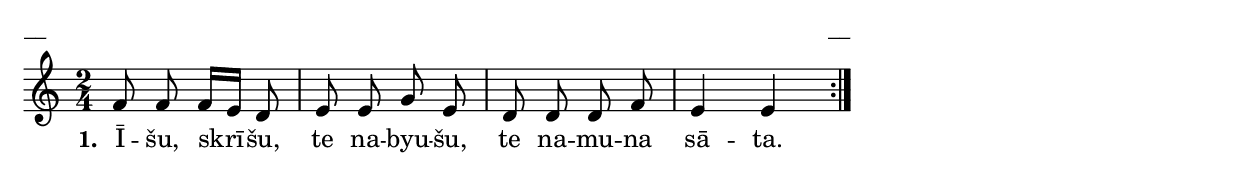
\version "2.13.18"
\paper {
line-width = 14\cm
left-margin = 0.4\cm
between-system-padding = 0.1\cm
between-system-space = 0.1\cm
}
% SBTZK, p.107
\layout {
indent = #0
ragged-last = ##f
}


voiceA = \relative c' {
\clef "treble"
\key c \major
\time 2/4
\repeat volta 2 { f8 f f16 [e] d8 | e e g e | d d d f | e4 e}
}

lyricA = \lyricmode {
\set stanza = "1. "
Ī -- šu, skrī -- šu, te na -- byu -- šu, te na -- mu -- na sā -- ta.
}

fullScore = <<
%\new ChordNames { \chordsA }
\new Staff {
<<
\new Voice = "voiceA" { \oneVoice \autoBeamOff \voiceA }
\lyricsto "voiceA" \new Lyrics  \lyricA
%\new Voice = "voiceB" { \voiceTwo \autoBeamOff \voiceB }
>>
}
>>



\score {
\fullScore
\header { piece = "__" opus = "__" }
}
\markup { \with-color #(x11-color 'white) \sans \smaller "__" }
\score {
\unfoldRepeats
\fullScore
\midi {
\context { \Staff \remove "Staff_performer" }
\context { \Voice \consists "Staff_performer" }
}
}


